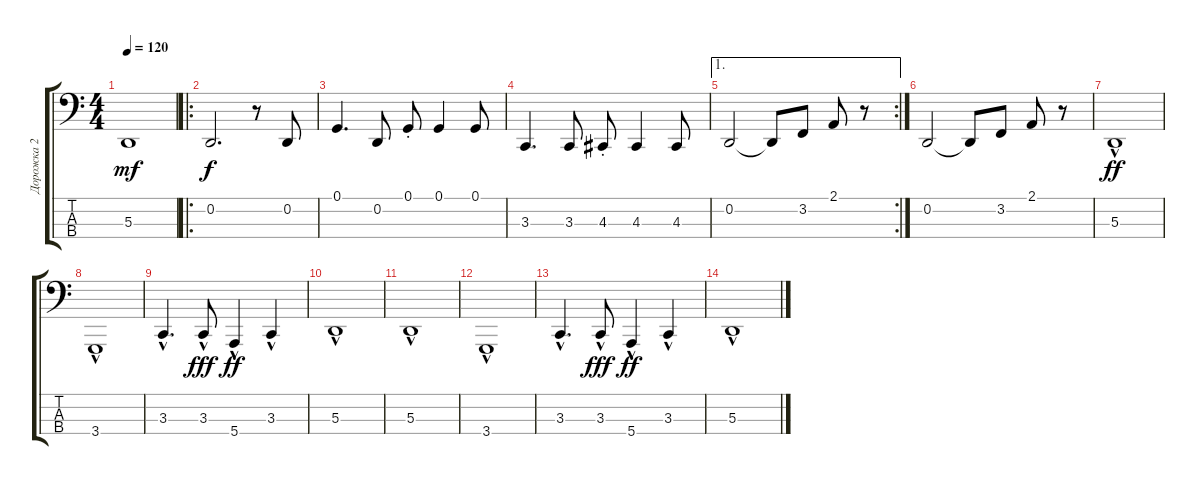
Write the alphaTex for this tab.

\track ("Дорожка 2" "Дорожка 2") {instrument synthstrings2}
\staff {score tabs}
\tuning (G2 D2 A1 E1) {hide}
\ts (4 4)
\tempo 120
\clef f4
\ks c
5.3.1{dy mf} |
\ro
0.2.2{d dy f instrument electricbassfinger} r.8 0.2.8 |
0.1.4{d} 0.2.8 0.1{st}.8 0.1.4 0.1.8 |
3.3.4{d} 3.3.8 4.3{st}.8 4.3.4 4.3.8 |
\ae 1
\rc 2
0.2.2 0.2{t}.8 3.2.8 2.1.8 r.8 |
0.2.2 0.2{t}.8 3.2.8 2.1.8 r.8 |
5.3{hac}.1{dy ff} |
3.4{hac}.1 |
3.3{hac}.4{d} 3.3{hac}.8{dy fff} 5.4{hac}.4{dy ff} 3.3{hac}.4 |
5.3{hac}.1 |
5.3{hac}.1 |
3.4{hac}.1 |
3.3{hac}.4{d} 3.3{hac}.8{dy fff} 5.4{hac}.4{dy ff} 3.3{hac}.4 |
5.3{hac}.1
